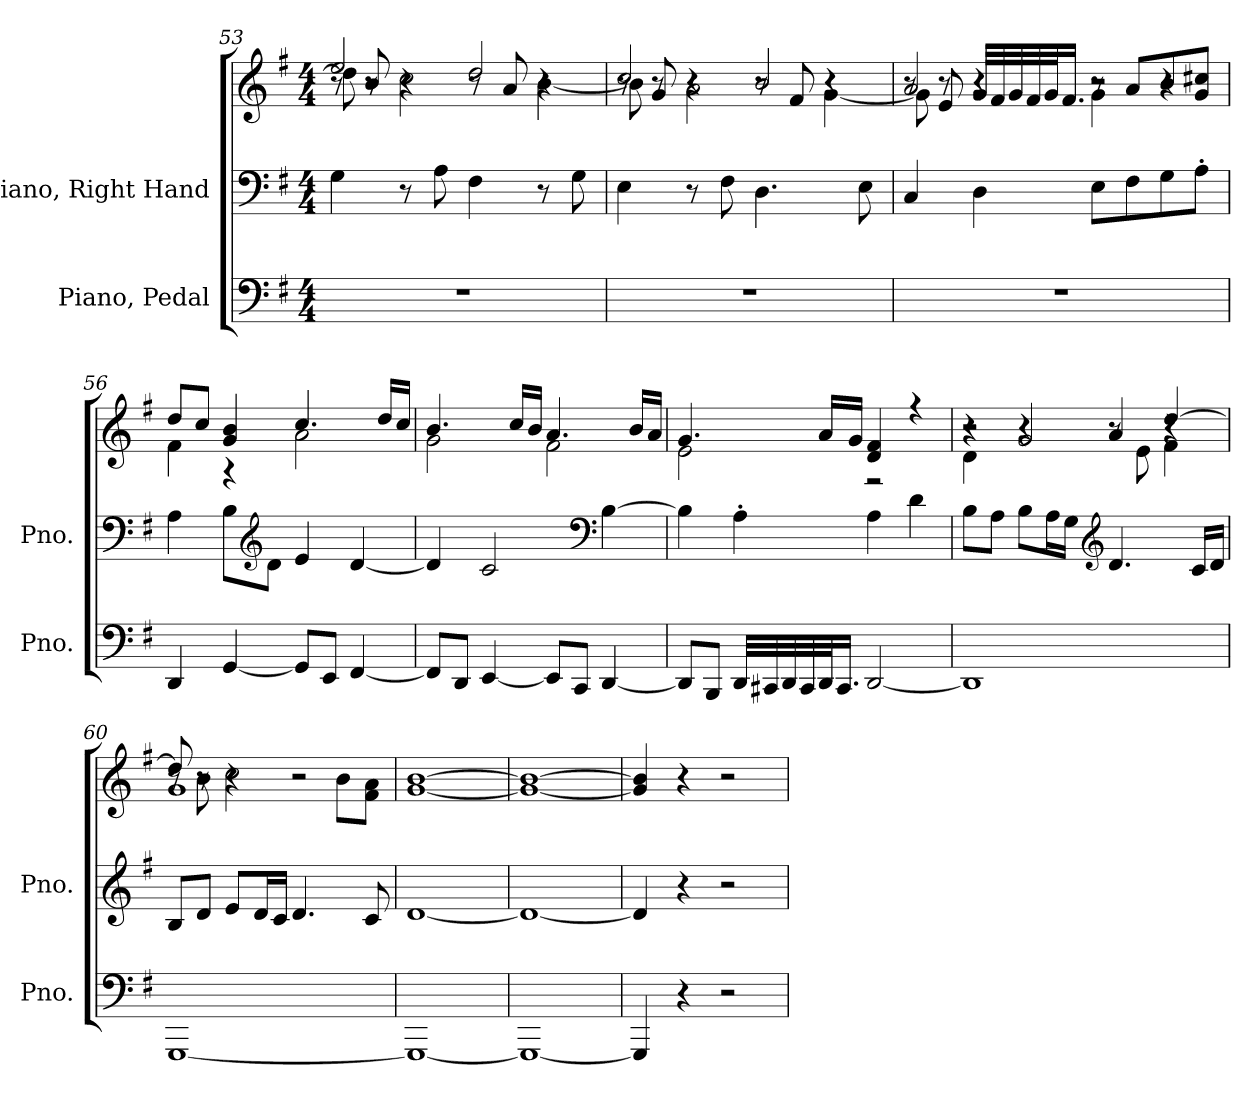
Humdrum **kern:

**kern	**kern	**kern
*part2	*part1	*part1
*staff3	*staff2	*staff1
*I"Piano, Pedal	*I"Piano, Right Hand	*
*I'Pno.	*I'Pno.	*
*clefF4	*clefF4	*clefG2
*k[f#]	*k[f#]	*k[f#]
*M4/4	*M4/4	*M4/4
=53	=53	=53
*	*	*^
*	*	*	*^
1r	4G\	2ee/	8dd\]	8r
.	.	.	8r	8b/
.	8r	.	2cc\	4r
.	8A\	.	.	.
.	4F#\	2dd/	.	8r
.	.	.	.	8a/
.	8r	.	[4b\	4r
.	8G\	.	.	.
=54	=54	=54	=54	=54
1r	4E\	2cc/	8b\]	8r
.	.	.	8r	8g/
.	8r	.	2a\	4r
.	8F#\	.	.	.
.	4.D\	2b/	.	8r
.	.	.	.	8f#/
.	.	.	[4g\	4r
.	8E\	.	.	.
!!LO:LB:g=z	!!	!!
=55	=55	=55	=55	=55
1r	4C/	2a/	8g\]	8r
.	.	.	8r	8e/
.	4D\	.	4r	32g/LLL
.	.	.	.	32f#/
.	.	.	.	32g/
.	.	.	.	32f#/
.	.	.	.	32g/J
.	.	.	.	16.f#/JJ
.	8E\L	2r	4g\	8r
.	8F#\	.	.	8a/L
.	8G\	.	4r	8b/
.	8A'\J	.	.	8g/ 8cc#X/J
*	*	*	*v	*v
=56	=56	=56	=56
4DD/	4A\	8dd/L	4f#\
.	.	8cc/J	.
[4GG/	8B\L	4g/ 4b/	4r
*	*clefG2	*	*
.	8d\J	.	.
8GG/L]	4e/	4.cc/	2a\
8EE/J	.	.	.
[4FF#/	[4d/	.	.
.	.	16dd/LL	.
.	.	16cc/JJ	.
=57	=57	=57	=57
8FF#/L]	4d/]	4.b/	2g\
8DD/J	.	.	.
[4EE/	2c/	.	.
.	.	16cc/LL	.
.	.	16b/JJ	.
8EE/L]	.	4.a/	2f#\
8CC/J	.	.	.
*	*clefF4	*	*
[4DD/	[4B\	.	.
.	.	16b/LL	.
.	.	16a/JJ	.
!!LO:PB:g=z	!!
=58	=58	=58	=58
8DD/L]	4B\]	4.g/	2e\
8BBB/J	.	.	.
32DD/LLL	4A'\	.	.
32CC#X/	.	.	.
32DD/	.	.	.
32CC#/	.	.	.
32DD/J	.	16a/LL	.
16.CC#/JJ	.	.	.
.	.	16g/JJ	.
[2DD/	4A\	4d/ 4f#/	2r
.	4d\	4r	.
=59	=59	=59	=59
*	*	*	*^
1DD]	8B\L	2r	4d\	4r
.	8A\J	.	.	.
.	8B\L	.	4r	2g/
.	16A\L	.	.	.
.	16G\JJ	.	.	.
*	*clefG2	*	*	*
.	4.d/	4a/	8r	.
.	.	.	8e\	.
.	.	[4dd/	4f#\	4r
.	16c/LL	.	.	.
.	16d/JJ	.	.	.
=60	=60	=60	=60	=60
[1GGG	8B/L	8dd/]	8r	1g
.	8d/J	8r	8b\	.
.	8e/L	4r	2cc\	.
.	16d/L	.	.	.
.	16c/JJ	.	.	.
.	4.d/	2r	.	.
.	.	.	8b\L	.
.	8c/	.	8f#\ 8a\J	.
*	*	*v	*v	*v
=61	=61	=61
1GGG_	[1d	[1g [1b
=62	=62	=62
1GGG_	1d_	1g_ 1b_
!!LO:LB:g=z
=63	=63	=63
4GGG/]	4d/]	4g/] 4b/]
4r	4r	4r
2r	2r	2r
=	=	=
*-	*-	*-
